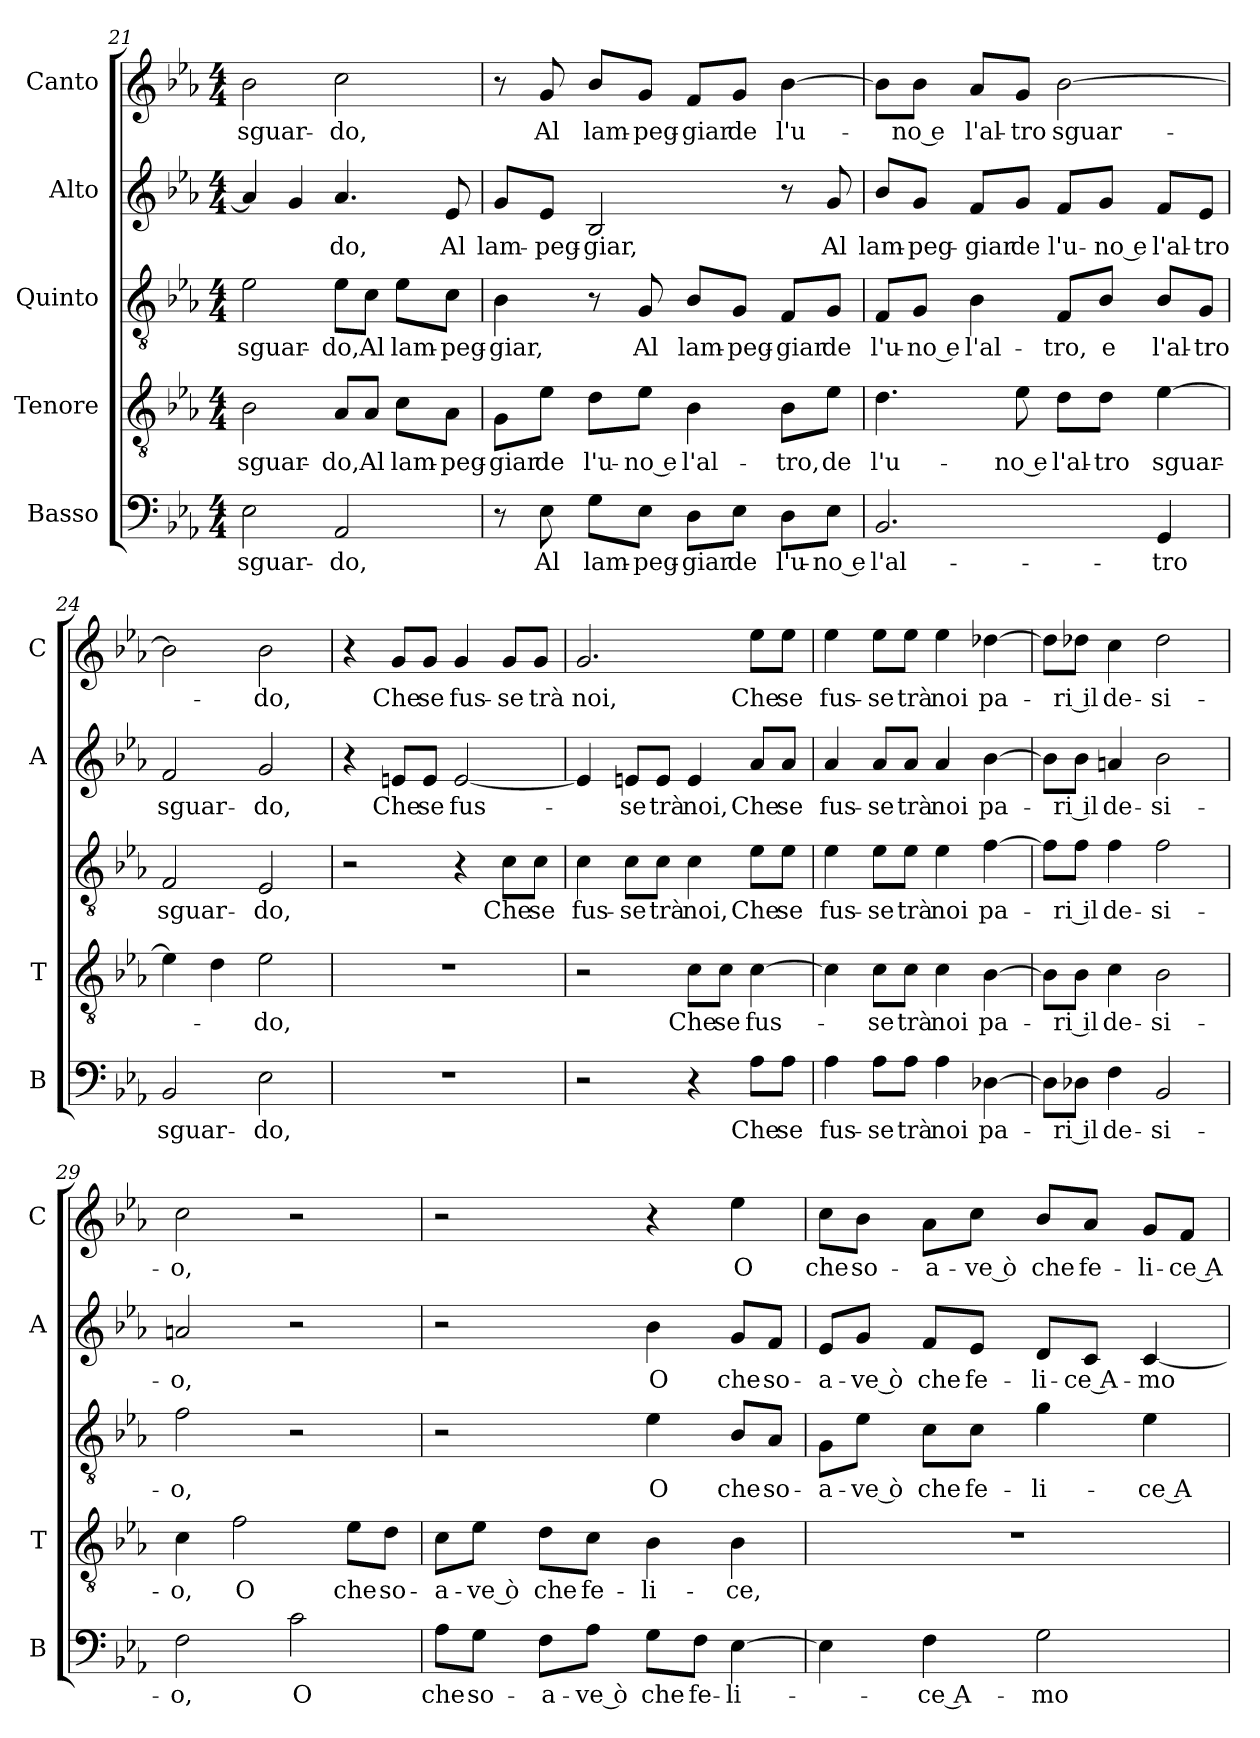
**kern	**text	**kern	**text	**kern	**text	**kern	**text	**kern	**text
*part5	*part5	*part4	*part4	*part3	*part3	*part2	*part2	*part1	*part1
*staff5	*staff5	*staff4	*staff4	*staff3	*staff3	*staff2	*staff2	*staff1	*staff1
*I"Basso	*	*I"Tenore	*	*I"Quinto	*	*I"Alto	*	*I"Canto	*
*I'B	*	*I'T	*	*	*	*I'A	*	*I'C	*
*clefF4	*	*clefGv2	*	*clefGv2	*	*clefG2	*	*clefG2	*
*k[b-e-a-]	*	*k[b-e-a-]	*	*k[b-e-a-]	*	*k[b-e-a-]	*	*k[b-e-a-]	*
*E-:	*	*E-:	*	*E-:	*	*E-:	*	*E-:	*
*M4/4	*	*M4/4	*	*M4/4	*	*M4/4	*	*M4/4	*
=21	=21	=21	=21	=21	=21	=21	=21	=21	=21
!	!LO:LY:b	!	!LO:LY:b	!	!LO:LY:b	!	!	!	!LO:LY:b
2E-\	sguar-	2B-\	sguar-	2e-\	sguar-	4a-/]	.	2b-\	sguar-
.	.	.	.	.	.	4g/	.	.	.
!	!LO:LY:b	!	!LO:LY:b	!	!LO:LY:b	!	!LO:LY:b	!	!LO:LY:b
2AA-/	-do,	8A-/L	-do,	8e-\L	-do,	4.a-/	-do,	2cc\	-do,
!	!	!	!LO:LY:b	!	!LO:LY:b	!	!	!	!
.	.	8A-/J	Al	8c\J	Al	.	.	.	.
!	!	!	!LO:LY:b	!	!LO:LY:b	!	!	!	!
.	.	8c\L	lam-	8e-\L	lam-	.	.	.	.
!	!	!	!LO:LY:b	!	!LO:LY:b	!	!LO:LY:b	!	!
.	.	8A-\J	-peg-	8c\J	-peg-	8e-/	Al	.	.
!!LO:LB:g=z
=22	=22	=22	=22	=22	=22	=22	=22	=22	=22
!	!	!	!LO:LY:b	!	!LO:LY:b	!	!LO:LY:b	!	!
8r	.	8G\L	-giar	4B-\	-giar,	8g/L	lam-	8r	.
!	!LO:LY:b	!	!LO:LY:b	!	!	!	!LO:LY:b	!	!LO:LY:b
8E-\	Al	8e-\J	de	.	.	8e-/J	-peg-	8g/	Al
!	!LO:LY:b	!	!LO:LY:b	!	!	!	!LO:LY:b	!	!LO:LY:b
8G\L	lam-	8d\L	l'u-	8r	.	2B-/	-giar,	8b-/L	lam-
!	!LO:LY:b	!	!LO:LY:b	!	!LO:LY:b	!	!	!	!LO:LY:b
8E-\J	-peg-	8e-\J	-no e	8G/	Al	.	.	8g/J	-peg-
!	!LO:LY:b	!	!LO:LY:b	!	!LO:LY:b	!	!	!	!LO:LY:b
8D\L	-giar	4B-\	l'al-	8B-/L	lam-	.	.	8f/L	-giar
!	!LO:LY:b	!	!	!	!LO:LY:b	!	!	!	!LO:LY:b
8E-\J	de	.	.	8G/J	-peg-	.	.	8g/J	de
!	!LO:LY:b	!	!LO:LY:b	!	!LO:LY:b	!	!	!	!LO:LY:b
8D\L	l'u-	8B-\L	-tro,	8F/L	-giar	8r	.	[4b-\	l'u-
!	!LO:LY:b	!	!LO:LY:b	!	!LO:LY:b	!	!LO:LY:b	!	!
8E-\J	-no e	8e-\J	de	8G/J	de	8g/	Al	.	.
=23	=23	=23	=23	=23	=23	=23	=23	=23	=23
!	!LO:LY:b	!	!LO:LY:b	!	!LO:LY:b	!	!LO:LY:b	!	!
2.BB-/	l'al-	4.d\	l'u-	8F/L	l'u-	8b-/L	lam-	8b-\L]	.
!	!	!	!	!	!LO:LY:b	!	!LO:LY:b	!	!LO:LY:b
.	.	.	.	8G/J	-no e	8g/J	-peg-	8b-\J	-no e
!	!	!	!	!	!LO:LY:b	!	!LO:LY:b	!	!LO:LY:b
.	.	.	.	4B-\	l'al-	8f/L	-giar	8a-/L	l'al-
!	!	!	!LO:LY:b	!	!	!	!LO:LY:b	!	!LO:LY:b
.	.	8e-\	-no e	.	.	8g/J	de	8g/J	-tro
!	!	!	!LO:LY:b	!	!LO:LY:b	!	!LO:LY:b	!	!LO:LY:b
.	.	8d\L	l'al-	8F/L	-tro,	8f/L	l'u-	[2b-\	sguar-
!	!	!	!LO:LY:b	!	!LO:LY:b	!	!LO:LY:b	!	!
.	.	8d\J	-tro	8B-/J	e	8g/J	-no e	.	.
!	!LO:LY:b	!	!LO:LY:b	!	!LO:LY:b	!	!LO:LY:b	!	!
4GG/	-tro	[4e-\	sguar-	8B-/L	l'al-	8f/L	l'al-	.	.
!	!	!	!	!	!LO:LY:b	!	!LO:LY:b	!	!
.	.	.	.	8G/J	-tro	8e-/J	-tro	.	.
=24	=24	=24	=24	=24	=24	=24	=24	=24	=24
!	!LO:LY:b	!	!	!	!LO:LY:b	!	!LO:LY:b	!	!
2BB-/	sguar-	4e-\]	.	2F/	sguar-	2f/	sguar-	2b-\]	.
.	.	4d\	.	.	.	.	.	.	.
!	!LO:LY:b	!	!LO:LY:b	!	!LO:LY:b	!	!LO:LY:b	!	!LO:LY:b
2E-\	-do,	2e-\	-do,	2E-/	-do,	2g/	-do,	2b-\	-do,
=25	=25	=25	=25	=25	=25	=25	=25	=25	=25
1r	.	1r	.	2r	.	4r	.	4r	.
!	!	!	!	!	!	!	!LO:LY:b	!	!LO:LY:b
.	.	.	.	.	.	8en/L	Che	8g/L	Che
!	!	!	!	!	!	!	!LO:LY:b	!	!LO:LY:b
.	.	.	.	.	.	8e/J	se	8g/J	se
!	!	!	!	!	!	!	!LO:LY:b	!	!LO:LY:b
.	.	.	.	4r	.	[2e/	fus-	4g/	fus-
!	!	!	!	!	!LO:LY:b	!	!	!	!LO:LY:b
.	.	.	.	8c\L	Che	.	.	8g/L	-se
!	!	!	!	!	!LO:LY:b	!	!	!	!LO:LY:b
.	.	.	.	8c\J	se	.	.	8g/J	trà
!!LO:PB:g=z
=26	=26	=26	=26	=26	=26	=26	=26	=26	=26
!	!	!	!	!	!LO:LY:b	!	!	!	!LO:LY:b
2r	.	2r	.	4c\	fus-	4e/]	.	2.g/	noi,
!	!	!	!	!	!LO:LY:b	!	!LO:LY:b	!	!
.	.	.	.	8c\L	-se	8en/L	-se	.	.
!	!	!	!	!	!LO:LY:b	!	!LO:LY:b	!	!
.	.	.	.	8c\J	trà	8e/J	trà	.	.
!	!	!	!LO:LY:b	!	!LO:LY:b	!	!LO:LY:b	!	!
4r	.	8c\L	Che	4c\	noi,	4e/	noi,	.	.
!	!	!	!LO:LY:b	!	!	!	!	!	!
.	.	8c\J	se	.	.	.	.	.	.
!	!LO:LY:b	!	!LO:LY:b	!	!LO:LY:b	!	!LO:LY:b	!	!LO:LY:b
8A-\L	Che	[4c\	fus-	8e-\L	Che	8a-/L	Che	8ee-\L	Che
!	!LO:LY:b	!	!	!	!LO:LY:b	!	!LO:LY:b	!	!LO:LY:b
8A-\J	se	.	.	8e-\J	se	8a-/J	se	8ee-\J	se
=27	=27	=27	=27	=27	=27	=27	=27	=27	=27
!	!LO:LY:b	!	!	!	!LO:LY:b	!	!LO:LY:b	!	!LO:LY:b
4A-\	fus-	4c\]	.	4e-\	fus-	4a-/	fus-	4ee-\	fus-
!	!LO:LY:b	!	!LO:LY:b	!	!LO:LY:b	!	!LO:LY:b	!	!LO:LY:b
8A-\L	-se	8c\L	-se	8e-\L	-se	8a-/L	-se	8ee-\L	-se
!	!LO:LY:b	!	!LO:LY:b	!	!LO:LY:b	!	!LO:LY:b	!	!LO:LY:b
8A-\J	trà	8c\J	trà	8e-\J	trà	8a-/J	trà	8ee-\J	trà
!	!LO:LY:b	!	!LO:LY:b	!	!LO:LY:b	!	!LO:LY:b	!	!LO:LY:b
4A-\	noi	4c\	noi	4e-\	noi	4a-/	noi	4ee-\	noi
!	!LO:LY:b	!	!LO:LY:b	!	!LO:LY:b	!	!LO:LY:b	!	!LO:LY:b
[4D-X\	pa-	[4B-\	pa-	[4f\	pa-	[4b-\	pa-	[4dd-X\	pa-
=28	=28	=28	=28	=28	=28	=28	=28	=28	=28
8D-\L]	.	8B-\L]	.	8f\L]	.	8b-\L]	.	8dd-\L]	.
!	!LO:LY:b	!	!LO:LY:b	!	!LO:LY:b	!	!LO:LY:b	!	!LO:LY:b
8D-X\J	-ri il	8B-\J	-ri il	8f\J	-ri il	8b-\J	-ri il	8dd-X\J	-ri il
!	!LO:LY:b	!	!LO:LY:b	!	!LO:LY:b	!	!LO:LY:b	!	!LO:LY:b
4F\	de-	4c\	de-	4f\	de-	4an/	de-	4cc\	de-
!	!LO:LY:b	!	!LO:LY:b	!	!LO:LY:b	!	!LO:LY:b	!	!LO:LY:b
2BB-/	-si-	2B-\	-si-	2f\	-si-	2b-\	-si-	2dd-\	-si-
=29	=29	=29	=29	=29	=29	=29	=29	=29	=29
!	!LO:LY:b	!	!LO:LY:b	!	!LO:LY:b	!	!LO:LY:b	!	!LO:LY:b
2F\	-o,	4c\	-o,	2f\	-o,	2an/	-o,	2cc\	-o,
!	!	!	!LO:LY:b	!	!	!	!	!	!
.	.	2f\	O	.	.	.	.	.	.
!	!LO:LY:b	!	!	!	!	!	!	!	!
2c\	O	.	.	2r	.	2r	.	2r	.
!	!	!	!LO:LY:b	!	!	!	!	!	!
.	.	8e-\L	che	.	.	.	.	.	.
!	!	!	!LO:LY:b	!	!	!	!	!	!
.	.	8d\J	so-	.	.	.	.	.	.
!!LO:LB:g=z
=30	=30	=30	=30	=30	=30	=30	=30	=30	=30
!	!LO:LY:b	!	!LO:LY:b	!	!	!	!	!	!
8A-\L	che	8c\L	-a-	2r	.	2r	.	2r	.
!	!LO:LY:b	!	!LO:LY:b	!	!	!	!	!	!
8G\J	so-	8e-\J	-ve ò	.	.	.	.	.	.
!	!LO:LY:b	!	!LO:LY:b	!	!	!	!	!	!
8F\L	-a-	8d\L	che	.	.	.	.	.	.
!	!LO:LY:b	!	!LO:LY:b	!	!	!	!	!	!
8A-\J	-ve ò	8c\J	fe-	.	.	.	.	.	.
!	!LO:LY:b	!	!LO:LY:b	!	!LO:LY:b	!	!LO:LY:b	!	!
8G\L	che	4B-\	-li-	4e-\	O	4b-\	O	4r	.
!	!LO:LY:b	!	!	!	!	!	!	!	!
8F\J	fe-	.	.	.	.	.	.	.	.
!	!LO:LY:b	!	!LO:LY:b	!	!LO:LY:b	!	!LO:LY:b	!	!LO:LY:b
[4E-\	-li-	4B-\	-ce,	8B-/L	che	8g/L	che	4ee-\	O
!	!	!	!	!	!LO:LY:b	!	!LO:LY:b	!	!
.	.	.	.	8A-/J	so-	8f/J	so-	.	.
=31	=31	=31	=31	=31	=31	=31	=31	=31	=31
!	!	!	!	!	!LO:LY:b	!	!LO:LY:b	!	!LO:LY:b
4E-\]	.	1r	.	8G\L	-a-	8e-/L	-a-	8cc\L	che
!	!	!	!	!	!LO:LY:b	!	!LO:LY:b	!	!LO:LY:b
.	.	.	.	8e-\J	-ve ò	8g/J	-ve ò	8b-\J	so-
!	!LO:LY:b	!	!	!	!LO:LY:b	!	!LO:LY:b	!	!LO:LY:b
4F\	-ce A-	.	.	8c\L	che	8f/L	che	8a-\L	-a-
!	!	!	!	!	!LO:LY:b	!	!LO:LY:b	!	!LO:LY:b
.	.	.	.	8c\J	fe-	8e-/J	fe-	8cc\J	-ve ò
!	!LO:LY:b	!	!	!	!LO:LY:b	!	!LO:LY:b	!	!LO:LY:b
2G\	-mo-	.	.	4g\	-li-	8d/L	-li-	8b-/L	che
!	!	!	!	!	!	!	!LO:LY:b	!	!LO:LY:b
.	.	.	.	.	.	8c/J	-ce A-	8a-/J	fe-
!	!	!	!	!	!LO:LY:b	!	!LO:LY:b	!	!LO:LY:b
.	.	.	.	4e-\	-ce A-	[4c/	-mo-	8g/L	-li-
!	!	!	!	!	!	!	!	!	!LO:LY:b
.	.	.	.	.	.	.	.	8f/J	-ce A-
=	=	=	=	=	=	=	=	=	=
*-	*-	*-	*-	*-	*-	*-	*-	*-	*-
